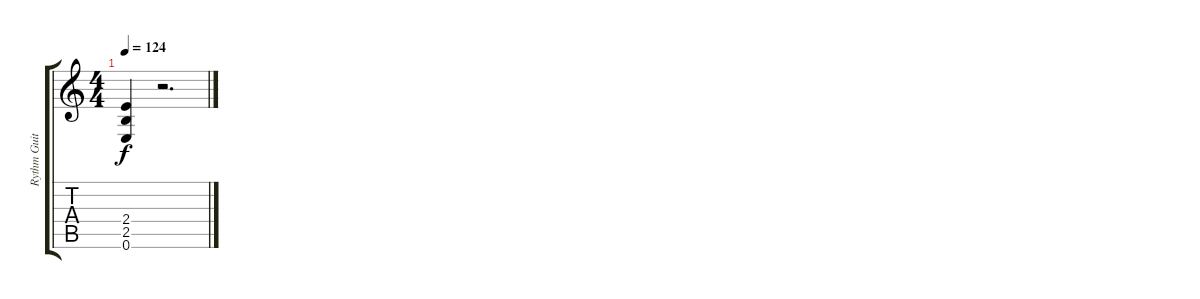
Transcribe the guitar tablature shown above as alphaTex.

\track ("Rythm Guitar 1" "Rythm Guit") {instrument distortionguitar}
\staff {score tabs}
\tuning (E4 B3 G3 D3 A2 E2) {hide}
\ts (4 4)
\tempo 124
\clef g2
\ks c
(2.4 2.5 0.6).4{dy f} r.2{d}
